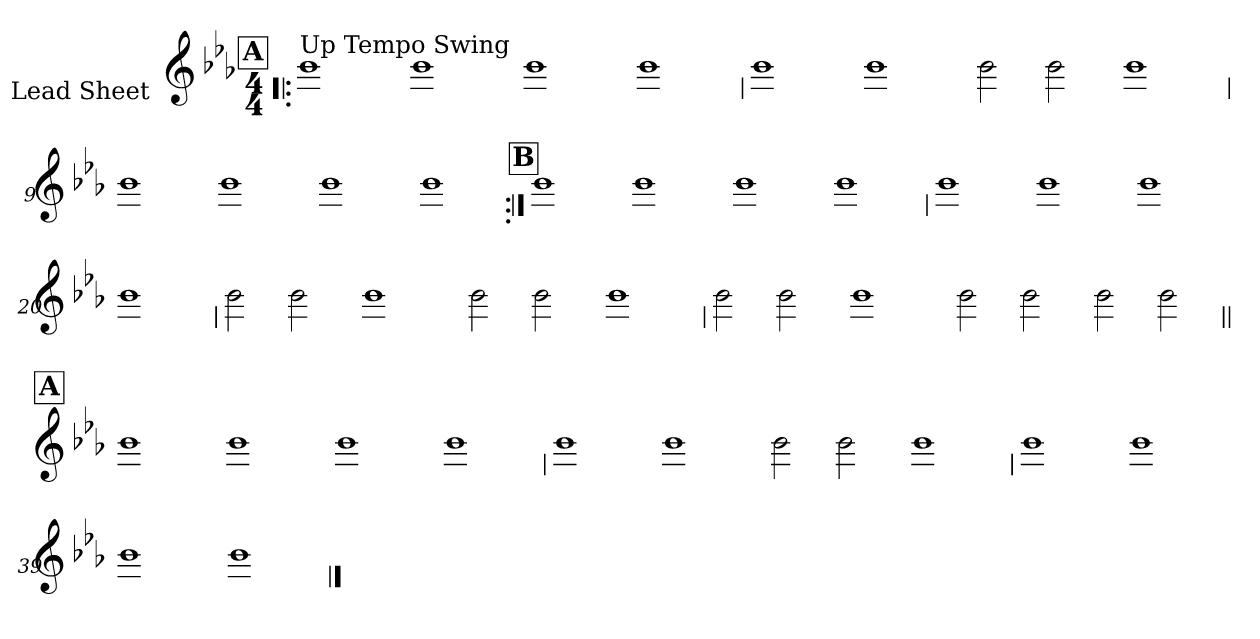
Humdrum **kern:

**kern
*part1
*staff1
*I"Lead Sheet
*stria0
*clefG2
*k[b-e-a-]
*c:
*M4/4
!!LO:REH:place=s1:a:t=A
=1!|:
!LO:TX:a:t=Up Tempo Swing
1b-
=2-
1b-
=3-
1b-
=4-
1b-
!!LO:LB:g=z
=5
1b-
=6-
1b-
=7-
2b-
2b-
=8-
1b-
!!LO:LB:g=z
=9
1b-
=10-
1b-
=11-
1b-
=12-
1b-
!!LO:LB:g=z
!!LO:REH:place=s1:a:t=B
=13:|!
1b-
=14-
1b-
=15-
1b-
=16-
1b-
!!LO:LB:g=z
=17
1b-
=18-
1b-
=19-
1b-
=20-
1b-
!!LO:LB:g=z
=21
2b-
2b-
=22-
1b-
=23-
2b-
2b-
=24-
1b-
!!LO:LB:g=z
=25
2b-
2b-
=26-
1b-
=27-
2b-
2b-
=28-
2b-
2b-
!!LO:LB:g=z
!!LO:REH:place=s1:a:t=A
=29||
1b-
=30-
1b-
=31-
1b-
=32-
1b-
!!LO:LB:g=z
=33
1b-
=34-
1b-
=35-
2b-
2b-
=36-
1b-
!!LO:LB:g=z
=37
1b-
=38-
1b-
=39-
1b-
=40-
1b-
==
*-
